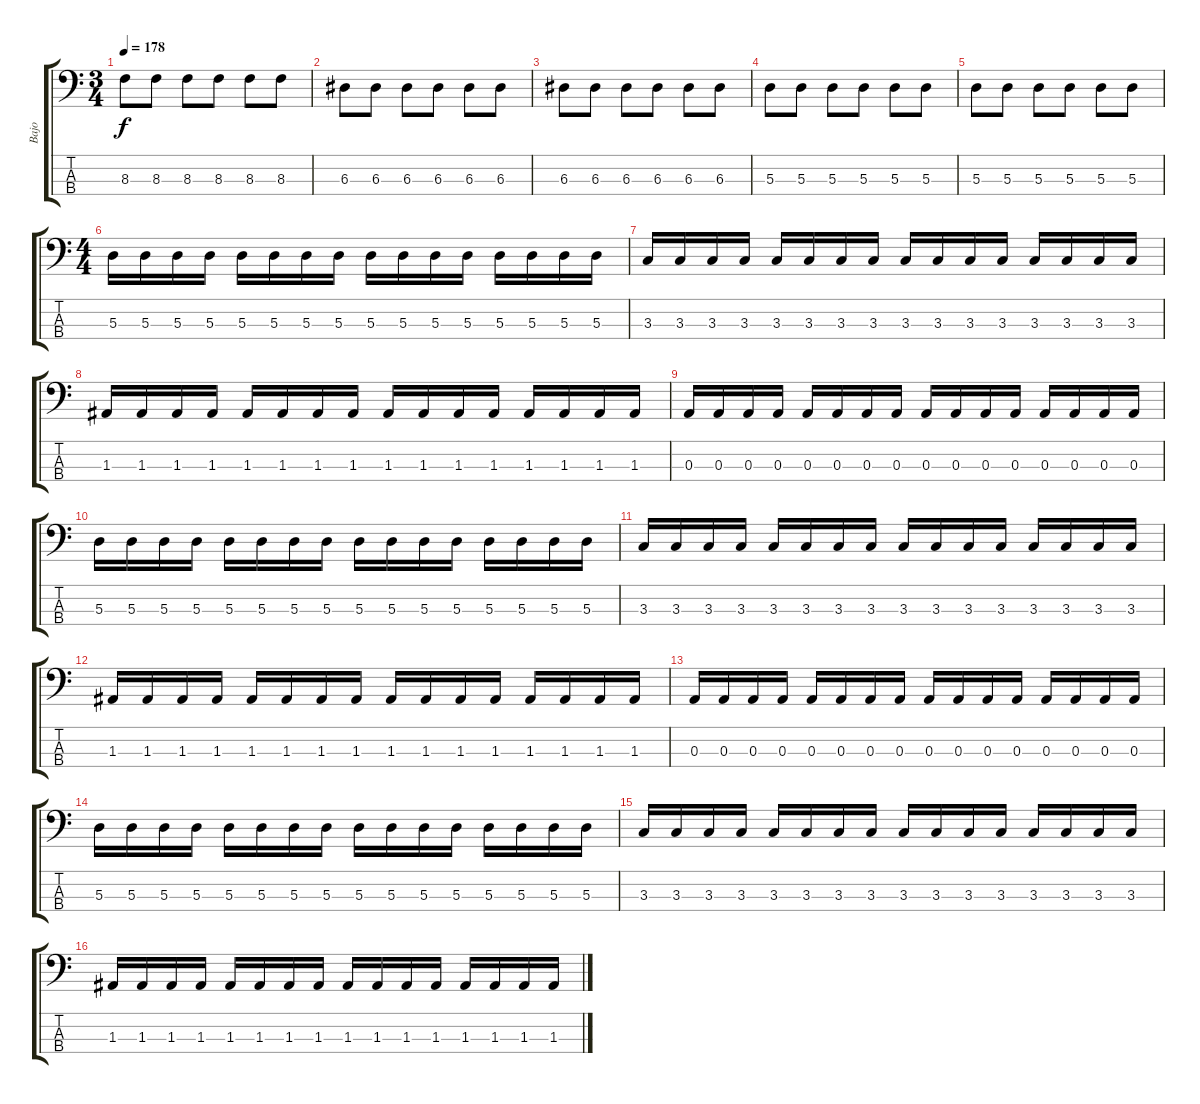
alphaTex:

\track ("Bajo" "Bajo") {instrument electricbasspick}
\staff {score tabs}
\tuning (G2 D2 A1 E1) {hide}
\ts (3 4)
\tempo 178
\clef f4
\ks c
8.3.8{dy f} 8.3.8 8.3.8 8.3.8 8.3.8 8.3.8 |
6.3.8 6.3.8 6.3.8 6.3.8 6.3.8 6.3.8 |
6.3.8 6.3.8 6.3.8 6.3.8 6.3.8 6.3.8 |
5.3.8 5.3.8 5.3.8 5.3.8 5.3.8 5.3.8 |
5.3.8 5.3.8 5.3.8 5.3.8 5.3.8 5.3.8 |
\ts (4 4)
5.3.16 5.3.16 5.3.16 5.3.16 5.3.16 5.3.16 5.3.16 5.3.16 5.3.16 5.3.16 5.3.16 5.3.16 5.3.16 5.3.16 5.3.16 5.3.16 |
3.3.16 3.3.16 3.3.16 3.3.16 3.3.16 3.3.16 3.3.16 3.3.16 3.3.16 3.3.16 3.3.16 3.3.16 3.3.16 3.3.16 3.3.16 3.3.16 |
1.3.16 1.3.16 1.3.16 1.3.16 1.3.16 1.3.16 1.3.16 1.3.16 1.3.16 1.3.16 1.3.16 1.3.16 1.3.16 1.3.16 1.3.16 1.3.16 |
0.3.16 0.3.16 0.3.16 0.3.16 0.3.16 0.3.16 0.3.16 0.3.16 0.3.16 0.3.16 0.3.16 0.3.16 0.3.16 0.3.16 0.3.16 0.3.16 |
5.3.16 5.3.16 5.3.16 5.3.16 5.3.16 5.3.16 5.3.16 5.3.16 5.3.16 5.3.16 5.3.16 5.3.16 5.3.16 5.3.16 5.3.16 5.3.16 |
3.3.16 3.3.16 3.3.16 3.3.16 3.3.16 3.3.16 3.3.16 3.3.16 3.3.16 3.3.16 3.3.16 3.3.16 3.3.16 3.3.16 3.3.16 3.3.16 |
1.3.16 1.3.16 1.3.16 1.3.16 1.3.16 1.3.16 1.3.16 1.3.16 1.3.16 1.3.16 1.3.16 1.3.16 1.3.16 1.3.16 1.3.16 1.3.16 |
0.3.16 0.3.16 0.3.16 0.3.16 0.3.16 0.3.16 0.3.16 0.3.16 0.3.16 0.3.16 0.3.16 0.3.16 0.3.16 0.3.16 0.3.16 0.3.16 |
5.3.16 5.3.16 5.3.16 5.3.16 5.3.16 5.3.16 5.3.16 5.3.16 5.3.16 5.3.16 5.3.16 5.3.16 5.3.16 5.3.16 5.3.16 5.3.16 |
3.3.16 3.3.16 3.3.16 3.3.16 3.3.16 3.3.16 3.3.16 3.3.16 3.3.16 3.3.16 3.3.16 3.3.16 3.3.16 3.3.16 3.3.16 3.3.16 |
1.3.16 1.3.16 1.3.16 1.3.16 1.3.16 1.3.16 1.3.16 1.3.16 1.3.16 1.3.16 1.3.16 1.3.16 1.3.16 1.3.16 1.3.16 1.3.16
